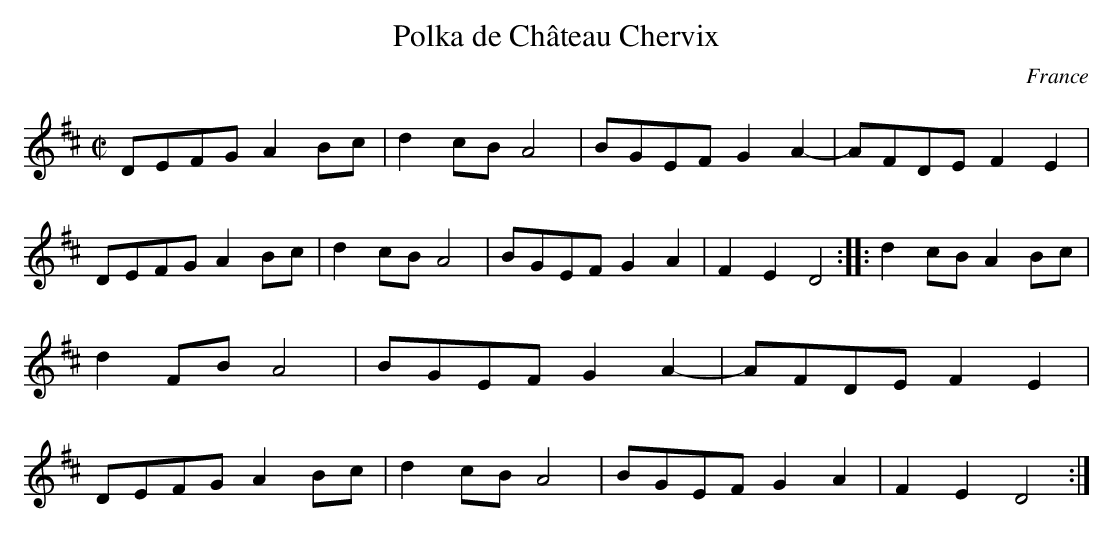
X:1
T:Polka de Ch\^ateau Chervix
M:C|
O:France
K:D
DEFG A2Bc|d2cBA4|\
BGEF G2A2-|AFDEF2E2|\
DEFG A2Bc|d2cBA4|BGEFG2A2|F2E2D4:|\
|:d2cBA2Bc|d2FBA4|\
BGEF G2A2-|AFDEF2E2|\
DEFG A2Bc|d2cBA4|BGEFG2A2|F2E2D4:|
